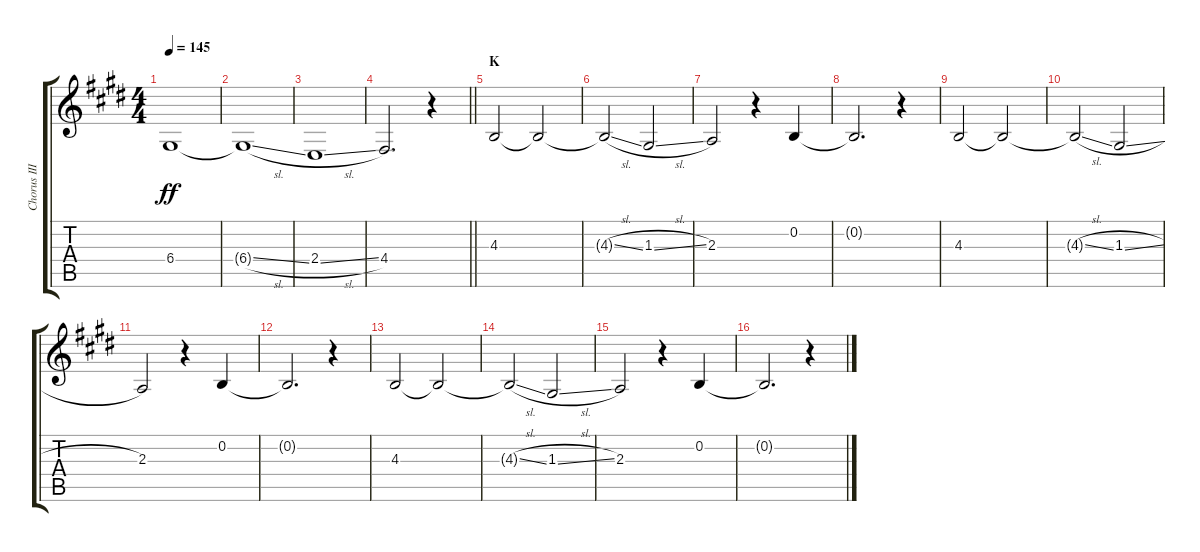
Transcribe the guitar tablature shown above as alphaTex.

\track ("Chorus III" "Chorus III") {instrument voiceoohs}
\staff {score tabs}
\tuning (E4 B3 G3 D3 A2 E2) {hide}
\ts (4 4)
\tempo 145
\clef g2
\ks e
6.4.1{dy ff} |
6.4{sl t}.1 |
2.4{sl}.1 |
\barLineRight lightlight
4.4.2{d} r.4 |
\section ("" "K")
4.3.2 4.3{t}.2 |
4.3{sl t}.2 1.3{sl}.2 |
2.3.2 r.4 0.2.4 |
0.2{t}.2{d} r.4 |
4.3.2 4.3{t}.2 |
4.3{sl t}.2 1.3{sl}.2 |
2.3.2 r.4 0.2.4 |
0.2{t}.2{d} r.4 |
4.3.2 4.3{t}.2 |
4.3{sl t}.2 1.3{sl}.2 |
2.3.2 r.4 0.2.4 |
0.2{t}.2{d} r.4
